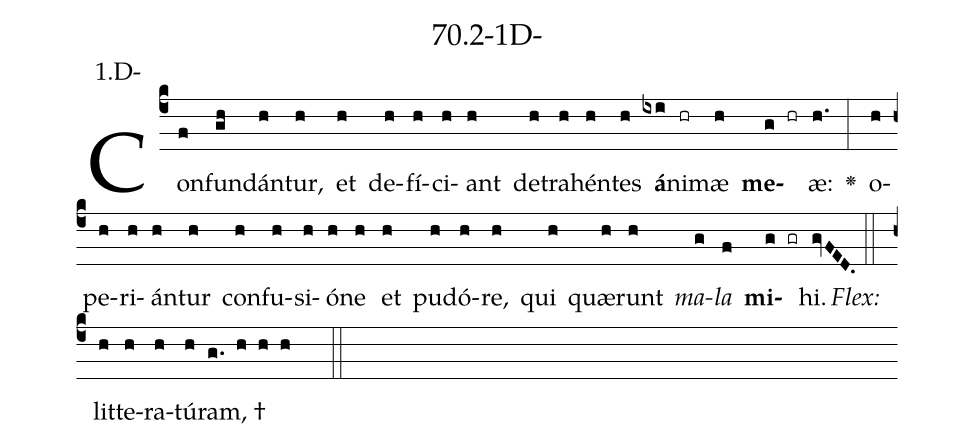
name: 70.2-1D-;
annotation: 1.D-;
%%
(c4)Con(f)fun(gh)dán(h)tur,(h) et(h) de(h)fí(h)ci(h)ant(h) de(h)tra(h)hén(h)tes(h) <b>á</b>(ixi)ni(hr)mæ(h) <b>me</b>(g hr)æ:(h.) <v>\greheightstar</v>(:) o(h)pe(h)ri(h)án(h)tur(h) con(h)fu(h)si(h)ó(h)ne(h) et(h) pu(h)dó(h)re,(h) qui(h) quæ(h)runt(h) <i>ma</i>(g)<i>la</i>(f) <b>mi</b>(g gr)hi.(gvFED.) (::)
<i>Flex:</i>()  lit(h)te(h)ra(h)tú(h)ram, †(g. h h h  ::)

%E(h) u(h) o(g) u(f) a(g) e.(gvFED.) (::)
